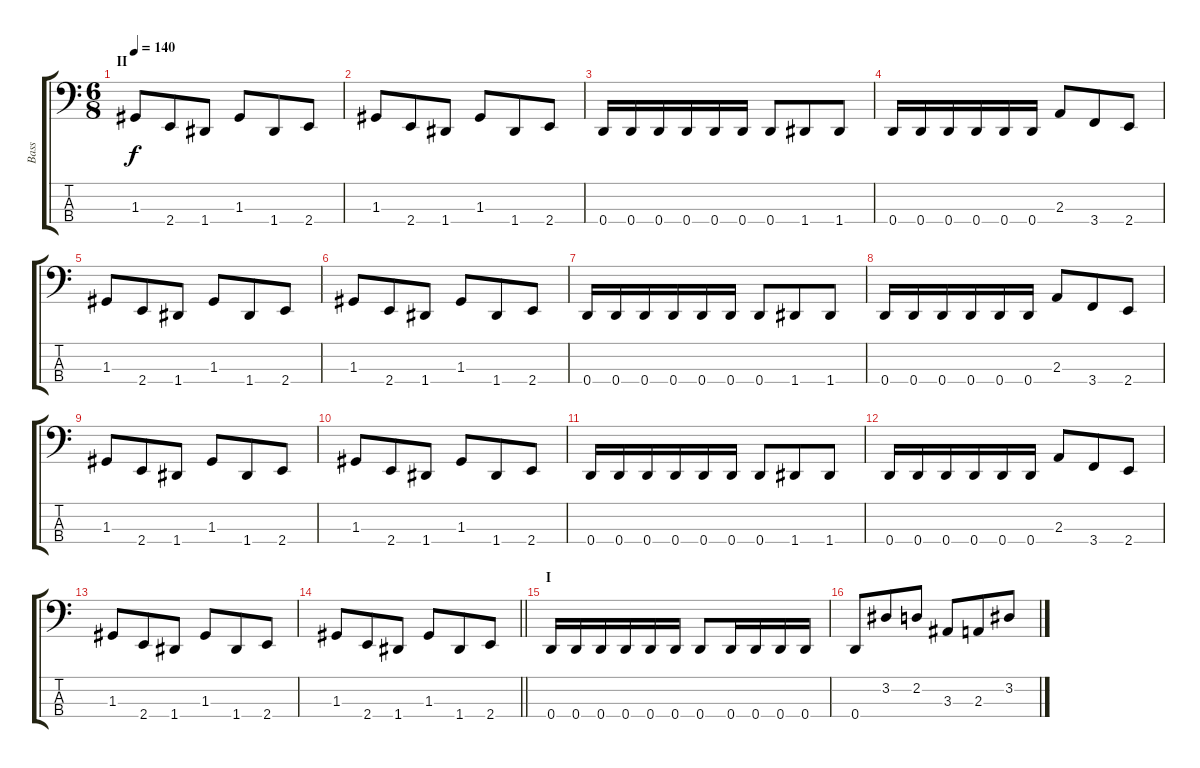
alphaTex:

\track ("Bass" "Bass") {instrument electricbasspick}
\staff {score tabs}
\tuning (F2 C2 G1 D1) {hide}
\ts (6 8)
\section ("" "II")
\tempo 140
\clef f4
\ks c
1.3.8{dy f} 2.4.8 1.4.8 1.3.8 1.4.8 2.4.8 |
1.3.8 2.4.8 1.4.8 1.3.8 1.4.8 2.4.8 |
0.4.16 0.4.16 0.4.16 0.4.16 0.4.16 0.4.16 0.4.8 1.4.8 1.4.8 |
0.4.16 0.4.16 0.4.16 0.4.16 0.4.16 0.4.16 2.3.8 3.4.8 2.4.8 |
1.3.8 2.4.8 1.4.8 1.3.8 1.4.8 2.4.8 |
1.3.8 2.4.8 1.4.8 1.3.8 1.4.8 2.4.8 |
0.4.16 0.4.16 0.4.16 0.4.16 0.4.16 0.4.16 0.4.8 1.4.8 1.4.8 |
0.4.16 0.4.16 0.4.16 0.4.16 0.4.16 0.4.16 2.3.8 3.4.8 2.4.8 |
1.3.8 2.4.8 1.4.8 1.3.8 1.4.8 2.4.8 |
1.3.8 2.4.8 1.4.8 1.3.8 1.4.8 2.4.8 |
0.4.16 0.4.16 0.4.16 0.4.16 0.4.16 0.4.16 0.4.8 1.4.8 1.4.8 |
0.4.16 0.4.16 0.4.16 0.4.16 0.4.16 0.4.16 2.3.8 3.4.8 2.4.8 |
1.3.8 2.4.8 1.4.8 1.3.8 1.4.8 2.4.8 |
\barLineRight lightlight
1.3.8 2.4.8 1.4.8 1.3.8 1.4.8 2.4.8 |
\section ("" "I")
0.4.16 0.4.16 0.4.16 0.4.16 0.4.16 0.4.16 0.4.8 0.4.16 0.4.16 0.4.16 0.4.16 |
0.4.8 3.2.8 2.2.8 3.3.8 2.3.8 3.2.8
